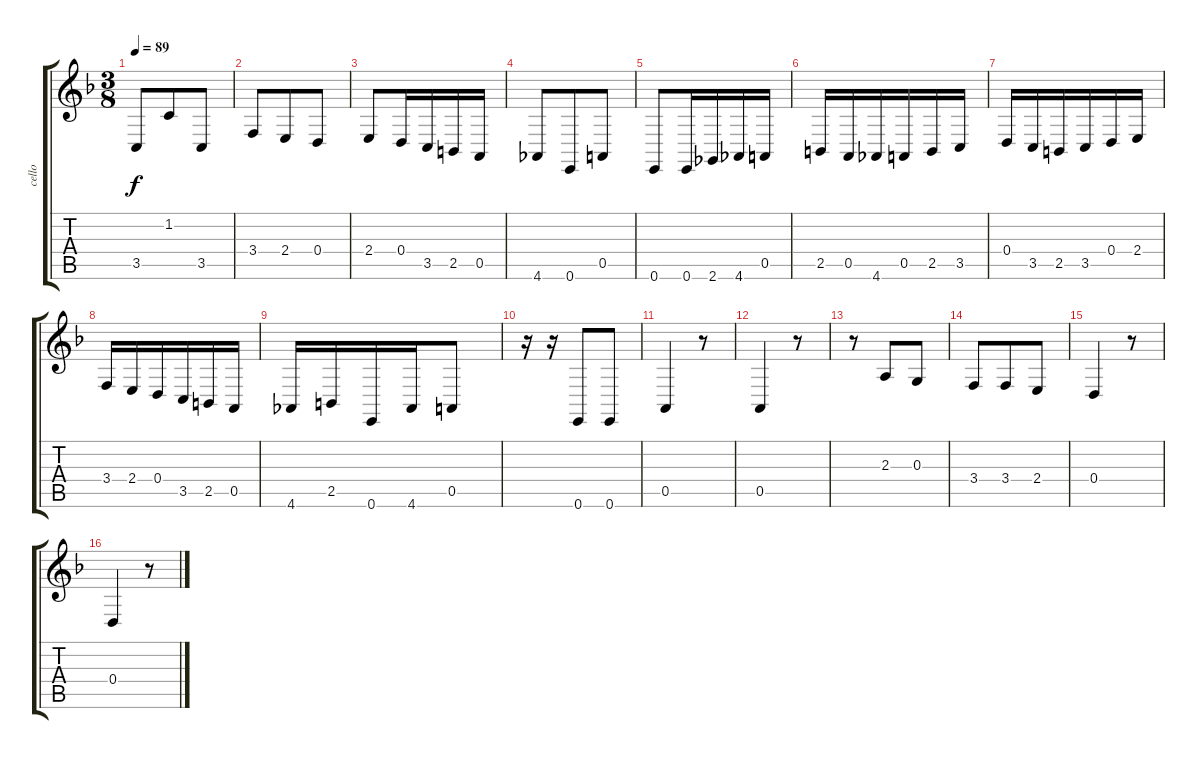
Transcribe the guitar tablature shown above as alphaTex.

\track ("cello" "cello") {instrument cello}
\staff {score tabs}
\tuning (E4 B3 G3 D3 A2 E2) {hide}
\ts (3 8)
\tempo 89
\clef g2
\ks dminor
3.5.8{dy f} 1.2.8 3.5.8 |
3.4.8 2.4.8 0.4.8 |
2.4.8 0.4.16 3.5.16 2.5.16 0.5.16 |
4.6.8 0.6.8 0.5.8 |
0.6.8 0.6.16 2.6.16 4.6.16 0.5.16 |
2.5.16 0.5.16 4.6.16 0.5.16 2.5.16 3.5.16 |
0.4.16 3.5.16 2.5.16 3.5.16 0.4.16 2.4.16 |
3.4.16 2.4.16 0.4.16 3.5.16 2.5.16 0.5.16 |
4.6.16 2.5.16 0.6.16 4.6.16 0.5.8 |
r.16 r.16 0.6.8 0.6.8 |
0.5.4 r.8 |
0.5.4 r.8 |
r.8 2.3.8 0.3.8 |
3.4.8 3.4.8 2.4.8 |
0.4.4 r.8 |
0.4.4 r.8
